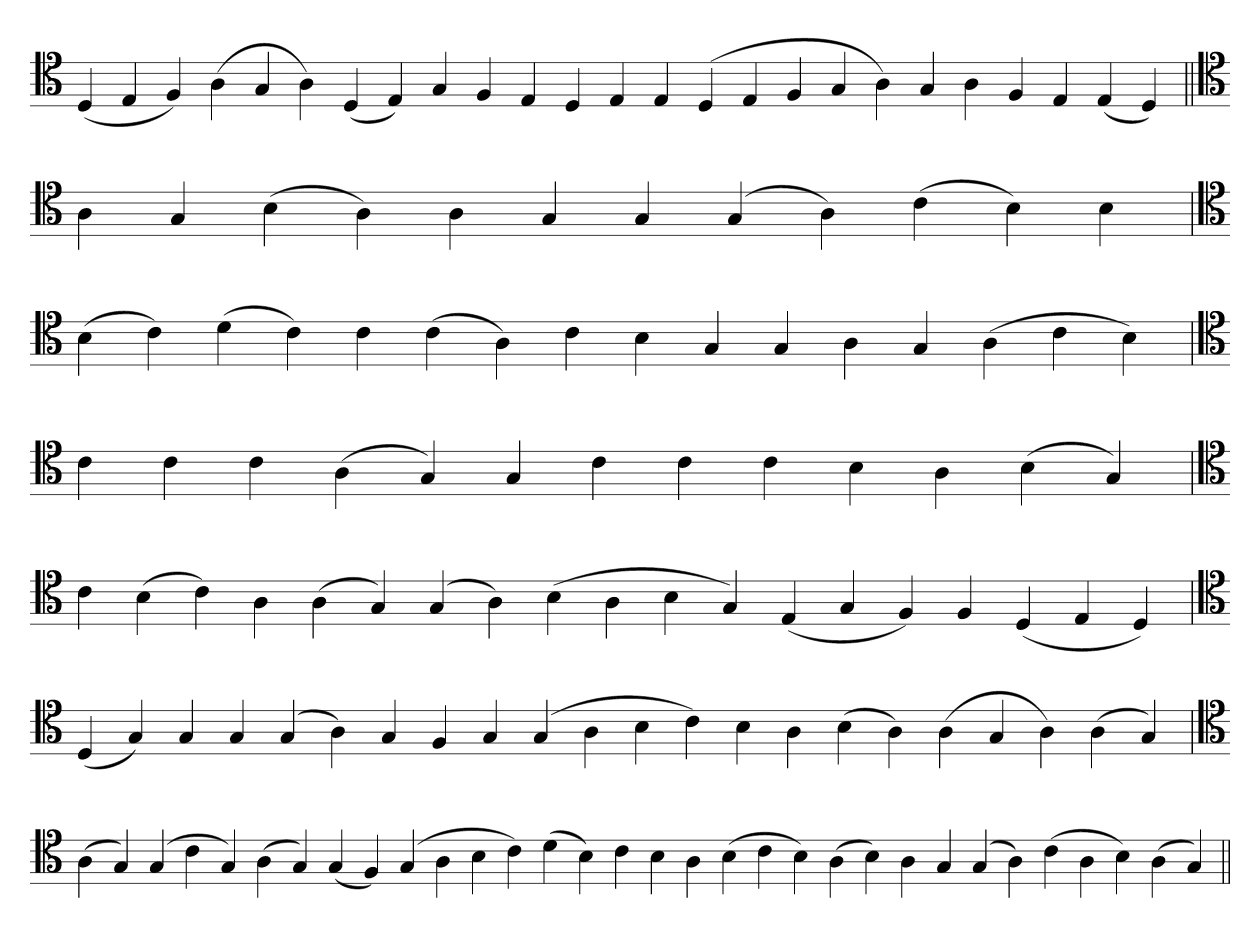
**kern
*part1
*staff1
*clefC4
=
(4D
4E
4F)
(4A
4G
4A)
(4D
4E)
4G
4F
4E
4D
4E
4E
(4D
4E
4F
4G
4A)
4G
4A
4F
4E
(4E
4D)
=||
*clefC4
4A
4G
(4B
4A)
4A
4G
4G
(4G
4A)
(4c
4B)
4B
='
*clefC4
(4B
4c)
(4d
4c)
4c
(4c
4A)
4c
4B
4G
4G
4A
4G
(4A
4c
4B)
=`
*clefC4
4c
4c
4c
(4A
4G)
4G
4c
4c
4c
4B
4A
(4B
4G)
='
*clefC4
4c
(4B
4c)
4A
(4A
4G)
(4G
4A)
(4B
4A
4B
4G)
(4E
4G
4F)
4F
(4D
4E
4D)
='
*clefC4
(4D
4G)
4G
4G
(4G
4A)
4G
4F
4G
(4G
4A
4B
4c)
4B
4A
(4B
4A)
(4A
4G
4A)
(4A
4G)
=
*clefC4
(4A
4G)
(4G
4c
4G)
(4A
4G)
(4G
4F)
(4G
4A
4B
4c)
(4d
4B)
4c
4B
4A
(4B
4c
4B)
(4A
4B)
4A
4G
(4G
4A)
(4c
4A
4B)
(4A
4G)
=||
*-
